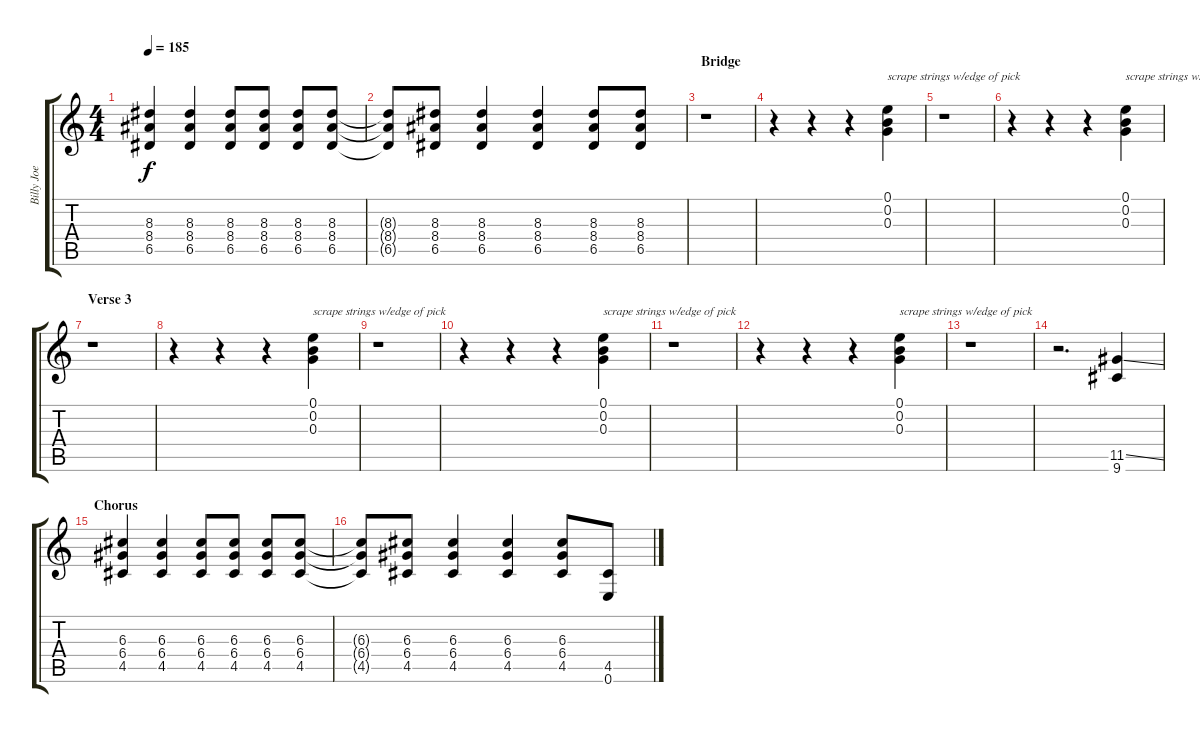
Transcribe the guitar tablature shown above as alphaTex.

\track ("Billy Joe Distortion" "Billy Joe ") {instrument distortionguitar}
\staff {score tabs}
\tuning (E4 B3 G3 D3 A2 E2) {hide}
\ts (4 4)
\tempo 185
\clef g2
\ks c
(8.3 8.4 6.5).4{dy f} (8.3 8.4 6.5).4 (8.3 8.4 6.5).8 (8.3 8.4 6.5).8 (8.3 8.4 6.5).8 (8.3 8.4 6.5).8 |
(8.3{t} 8.4{t} 6.5{t}).8 (8.3 8.4 6.5).8 (8.3 8.4 6.5).4 (8.3 8.4 6.5).4 (8.3 8.4 6.5).8 (8.3 8.4 6.5).8 |
\section ("" "Bridge")
r.1 |
r.4 r.4 r.4 (0.1 0.2 0.3).4{txt "scrape strings w/edge of pick"} |
r.1 |
r.4 r.4 r.4 (0.1 0.2 0.3).4{txt "scrape strings w/edge of pick"} |
\section ("" "Verse 3")
r.1 |
r.4 r.4 r.4 (0.1 0.2 0.3).4{txt "scrape strings w/edge of pick"} |
r.1 |
r.4 r.4 r.4 (0.1 0.2 0.3).4{txt "scrape strings w/edge of pick"} |
r.1 |
r.4 r.4 r.4 (0.1 0.2 0.3).4{txt "scrape strings w/edge of pick"} |
r.1 |
r.2{d} (11.5{ss} 9.6).4 |
\section ("" "Chorus")
(6.3 6.4 4.5).4 (6.3 6.4 4.5).4 (6.3 6.4 4.5).8 (6.3 6.4 4.5).8 (6.3 6.4 4.5).8 (6.3 6.4 4.5).8 |
(6.3{t} 6.4{t} 4.5{t}).8 (6.3 6.4 4.5).8 (6.3 6.4 4.5).4 (6.3 6.4 4.5).4 (6.3 6.4 4.5).8 (4.5 0.6).8
